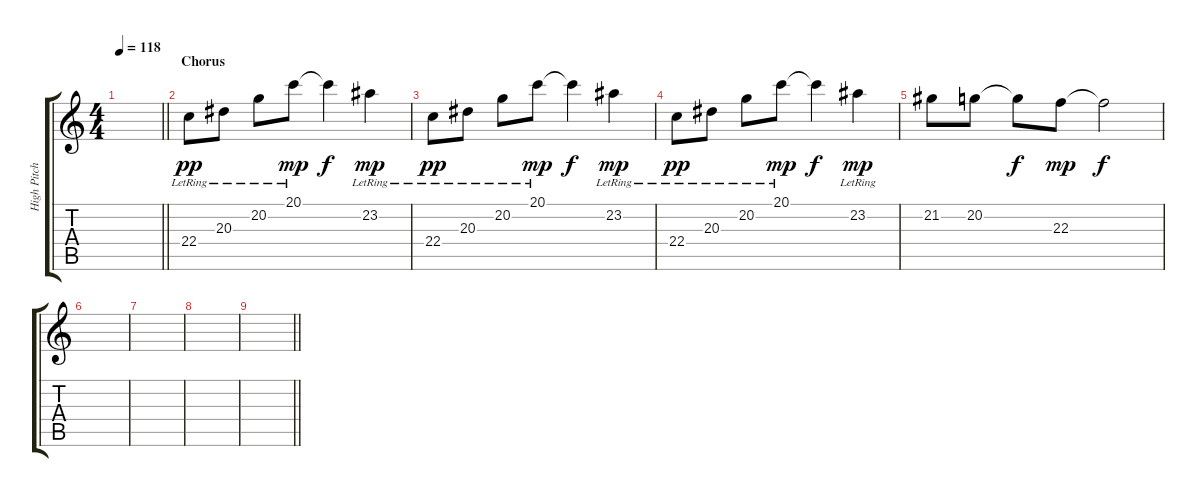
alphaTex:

\track ("High Pitch Piano" "High Pitch") {instrument electricgrandpiano}
\staff {score tabs}
\tuning (E4 B3 G3 D3 A2 E2) {hide}
\ts (4 4)
\tempo 118
\clef g2
\barLineRight lightlight
\ks c
|
\section ("" "Chorus")
22.4{lr}.8{dy pp} 20.3{lr}.8 20.2{lr}.8 20.1{lr}.8{dy mp} 20.1{t}.4{dy f} 23.2{lr}.4{dy mp} |
22.4{lr}.8{dy pp} 20.3{lr}.8 20.2{lr}.8 20.1{lr}.8{dy mp} 20.1{t}.4{dy f} 23.2{lr}.4{dy mp} |
22.4{lr}.8{dy pp} 20.3{lr}.8 20.2{lr}.8 20.1{lr}.8{dy mp} 20.1{t}.4{dy f} 23.2{lr}.4{dy mp} |
21.2.8 20.2.8 20.2{t}.8{dy f} 22.3.8{dy mp} 22.3{t}.2{dy f} |
|
|
|
\barLineRight lightlight
